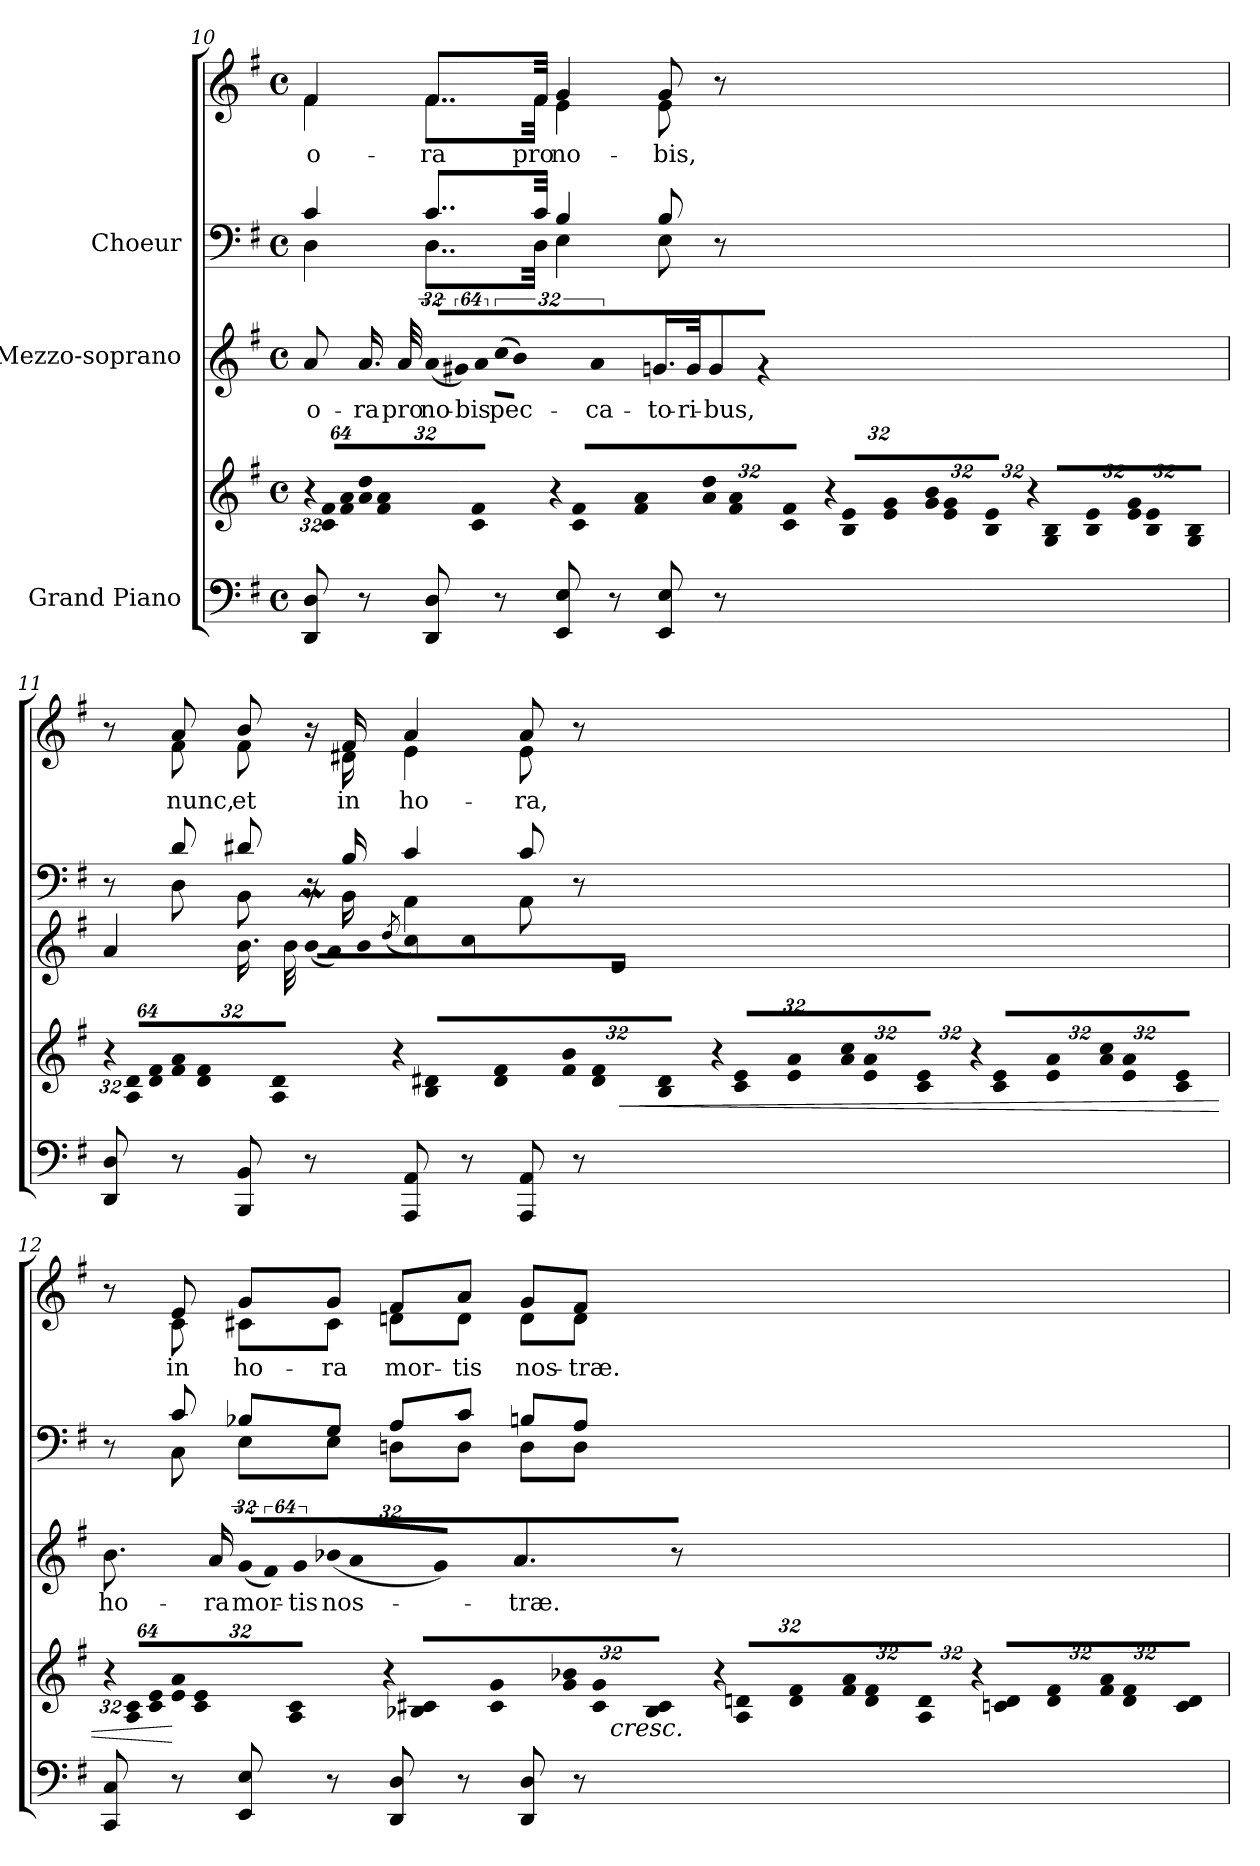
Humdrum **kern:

**kern	**kern	**dynam	**kern	**text	**kern	**kern	**text
*part3	*part3	*part3	*part2	*part2	*part1	*part1	*part1
*staff5	*staff4	*staff4/5	*staff3	*staff3	*staff2	*staff1	*staff1
*I"Grand Piano	*	*	*I"Mezzo-soprano	*	*I"Choeur	*	*
*clefF4	*clefG2	*	*clefG2	*	*clefF4	*clefG2	*
*k[f#]	*k[f#]	*	*k[f#]	*	*k[f#]	*k[f#]	*
*G:	*G:	*	*G:	*	*G:	*G:	*
*M4/4	*M4/4	*	*M4/4	*	*M4/4	*M4/4	*
*met(c)	*met(c)	*	*met(c)	*	*met(c)	*met(c)	*
*	*Xbrackettup	*	*	*	*	*	*
=10	=10	=10	=10	=10	=10	=10	=10
!	!LO:N:vis=16	!	!	!	!	!	!
!	!	!	!	!LO:LY:b:color=#000000	!	!	!
*	*	*	*	*	*^	*	*
!	!	!	!	!	!	!	!	!LO:LY:b:color=#000000
*	*	*	*	*	*	*	*^	*
8DDi/ 8Di	512%21r	.	8ai/	o-	4ci/	4Di\	4f#i/	4f#i\	o-
!	!LO:N:vis=16	!	!	!	!	!	!	!	!
.	1024%43ci/ 1024%43f#iLL	.	.	.	.	.	.	.	.
!	!LO:N:vis=16	!	!	!	!	!	!	!	!
.	1024%43f#i/ 1024%43ai	.	.	.	.	.	.	.	.
!	!LO:N:vis=16	!	!	!	!	!	!	!	!
!	!	!	!	!LO:LY:b:color=#000000	!	!	!	!	!
8r	512%21ai/ 512%21ddi	.	16.ai/	-ra	.	.	.	.	.
!	!LO:N:vis=16	!	!	!	!	!	!	!	!
.	1024%43f#i/ 1024%43ai	.	.	.	.	.	.	.	.
!	!LO:N:vis=16	!	!	!	!	!	!	!	!
.	1024%43ci/ 1024%43f#iJJ	.	.	.	.	.	.	.	.
!	!	!	!	!LO:LY:b:color=#000000	!	!	!	!	!
.	.	.	32ai/	pro	.	.	.	.	.
!	!LO:N:vis=16	!	!LO:N:vis=16	!	!	!	!	!	!
!	!	!	!	!LO:LY:b:color=#000000	!	!	!	!	!
!	!	!	!	!	!	!	!	!	!LO:LY:b:color=#000000
8DDi/ 8Di	512%21r	.	(512%21ai/LL	no-	8..ci/L	8..Di\L	8..f#i/L	8..f#i\L	-ra
!	!LO:N:vis=16	!	!LO:N:vis=16	!	!	!	!	!	!
.	1024%43ci/ 1024%43f#iLL	.	1024%43g#Xi/JJ)	.	.	.	.	.	.
!	!LO:N:vis=16	!	!LO:N:vis=16	!	!	!	!	!	!
!	!	!	!	!LO:LY:b:color=#000000	!	!	!	!	!
.	1024%43f#i/ 1024%43ai	.	1024%43ai/	-bis	.	.	.	.	.
!	!LO:N:vis=16	!	!LO:N:vis=16	!	!	!	!	!	!
!	!	!	!	!LO:LY:b:color=#000000	!	!	!	!	!
8r	512%21ai/ 512%21ddi	.	(512%21cci\LL	pec-	.	.	.	.	.
!	!LO:N:vis=16	!	!LO:N:vis=16	!	!	!	!	!	!
.	1024%43f#i/ 1024%43ai	.	1024%43bi\JJ)	.	.	.	.	.	.
!	!LO:N:vis=16	!	!LO:N:vis=16	!	!	!	!	!	!
!	!	!	!	!LO:LY:b:color=#000000	!	!	!	!	!
.	1024%43ci/ 1024%43f#iJJ	.	1024%43ai/	-ca-	.	.	.	.	.
!	!	!	!	!	!	!	!	!	!LO:LY:b:color=#000000
.	.	.	.	.	32ci/Jkk	32Di\Jkk	32f#i/Jkk	32f#i\Jkk	pro
!	!LO:N:vis=16	!	!	!	!	!	!	!	!
!	!	!	!	!LO:LY:b:color=#000000	!	!	!	!	!
!	!	!	!	!	!	!	!	!	!LO:LY:b:color=#000000
8EEi/ 8Ei	512%21r	.	16.gni/	-to-	4Bi/	4Ei\	4gi/	4ei\	no-
!	!LO:N:vis=16	!	!	!	!	!	!	!	!
.	1024%43Bi/ 1024%43eiLL	.	.	.	.	.	.	.	.
!	!LO:N:vis=16	!	!	!	!	!	!	!	!
.	1024%43ei/ 1024%43gi	.	.	.	.	.	.	.	.
!	!	!	!	!LO:LY:b:color=#000000	!	!	!	!	!
.	.	.	32gi/	-ri-	.	.	.	.	.
!	!LO:N:vis=16	!	!	!	!	!	!	!	!
!	!	!	!	!LO:LY:b:color=#000000	!	!	!	!	!
8r	512%21gi/ 512%21bi	.	8gi/	-bus,	.	.	.	.	.
!	!LO:N:vis=16	!	!	!	!	!	!	!	!
.	1024%43ei/ 1024%43gi	.	.	.	.	.	.	.	.
!	!LO:N:vis=16	!	!	!	!	!	!	!	!
.	1024%43Bi/ 1024%43eiJJ	.	.	.	.	.	.	.	.
!	!LO:N:vis=16	!	!	!	!	!	!	!	!
!	!	!	!	!	!	!	!	!	!LO:LY:b:color=#000000
8EEi/ 8Ei	512%21r	.	4r	.	8Bi/	8Ei\	8gi/	8ei\	-bis,
!	!LO:N:vis=16	!	!	!	!	!	!	!	!
.	1024%43Gi/ 1024%43BiLL	.	.	.	.	.	.	.	.
!	!LO:N:vis=16	!	!	!	!	!	!	!	!
.	1024%43Bi/ 1024%43ei	.	.	.	.	.	.	.	.
!	!LO:N:vis=16	!	!	!	!	!	!	!	!
8r	512%21ei/ 512%21gi	.	.	.	8r	8ryy	8r	8ryy	.
!	!LO:N:vis=16	!	!	!	!	!	!	!	!
.	1024%43Bi/ 1024%43ei	.	.	.	.	.	.	.	.
!	!LO:N:vis=16	!	!	!	!	!	!	!	!
.	1024%43Gi/ 1024%43BiJJ	.	.	.	.	.	.	.	.
!!LO:LB:g=z	!!
=11	=11	=11	=11	=11	=11	=11	=11	=11	=11
!	!LO:N:vis=16	!	!	!	!	!	!	!	!
!	!	!	!	!LO:LY:b:color=#000000	!	!	!	!	!
8DDi/ 8Di	512%21r	.	4ai/	nunc,	8r	8ryy	8r	8ryy	.
!	!LO:N:vis=16	!	!	!	!	!	!	!	!
.	1024%43Ai/ 1024%43diLL	.	.	.	.	.	.	.	.
!	!LO:N:vis=16	!	!	!	!	!	!	!	!
.	1024%43di/ 1024%43f#i	.	.	.	.	.	.	.	.
!	!LO:N:vis=16	!	!	!	!	!	!	!	!
!	!	!	!	!	!	!	!	!	!LO:LY:b:color=#000000
8r	512%21f#i/ 512%21ai	[	.	.	8di/	8Di\	8ai/	8f#i\	nunc,
!	!LO:N:vis=16	!	!	!	!	!	!	!	!
.	1024%43di/ 1024%43f#i	.	.	.	.	.	.	.	.
!	!LO:N:vis=16	!	!	!	!	!	!	!	!
.	1024%43Ai/ 1024%43diJJ	.	.	.	.	.	.	.	.
!	!LO:N:vis=16	!	!	!	!	!	!	!	!
!	!	!	!	!LO:LY:b:color=#000000	!	!	!	!	!
!	!	!	!	!	!	!	!	!	!LO:LY:b:color=#000000
8BBBi/ 8BBi	512%21r	]	16.bi\	et	8d#Xi/	8BBi\	8bi/	8f#i\	et
!	!LO:N:vis=16	!	!	!	!	!	!	!	!
.	1024%43Bi/ 1024%43d#XiLL	.	.	.	.	.	.	.	.
!	!LO:N:vis=16	!	!	!	!	!	!	!	!
.	1024%43d#i/ 1024%43f#i	.	.	.	.	.	.	.	.
!	!	!	!	!LO:LY:b:color=#000000	!	!	!	!	!
.	.	.	32bi\	in	.	.	.	.	.
!	!LO:N:vis=16	!	!LO:N:vis=16	!	!	!	!	!	!
!	!	!	!	!LO:LY:b:color=#000000	!	!	!	!	!
8r	512%21f#i/ 512%21bi	.	(512%21bmi/LL	ho-	16r	16ryy	16r	16ryy	.
!	!LO:N:vis=16	!	!LO:N:vis=16	!	!	!	!	!	!
.	1024%43d#i/ 1024%43f#i	.	1024%43ai/JJ)	.	.	.	.	.	.
!	!	!	!	!	!	!	!	!	!LO:LY:b:color=#000000
.	.	.	.	.	16Bi/	16BBi\	16f#i/	16d#Xi\	in
!	!LO:N:vis=16	!	!LO:N:vis=16	!	!	!	!	!	!
!	!	!	!	!LO:LY:b:color=#000000	!	!	!	!	!
.	1024%43Bi/ 1024%43d#iJJ	.	1024%43bi\	-ra	.	.	.	.	.
!	!	!	!	!LO:LY:b:color=#000000	!	!	!	!	!
.	.	.	(8qddi/	mor-	.	.	.	.	.
!	!LO:N:vis=16	!	!	!	!	!	!	!	!
!	!	!	!	!	!	!	!	!	!LO:LY:b:color=#000000
8AAAi/ 8AAi	512%21r	.	8cci\)	.	4ci/	4AAi\	4ai/	4ei\	ho-
!	!LO:N:vis=16	!	!	!	!	!	!	!	!
.	1024%43ci/ 1024%43eiLL	.	.	.	.	.	.	.	.
!	!LO:N:vis=16	!	!	!	!	!	!	!	!
.	1024%43ei/ 1024%43ai	.	.	.	.	.	.	.	.
!	!LO:N:vis=16	!	!	!	!	!	!	!	!
!	!	!	!	!LO:LY:b:color=#000000	!	!	!	!	!
8r	512%21ai/ 512%21cci	.	8cci\	-tis,	.	.	.	.	.
!	!LO:N:vis=16	!	!	!	!	!	!	!	!
.	1024%43ei/ 1024%43ai	.	.	.	.	.	.	.	.
!	!LO:N:vis=16	!	!	!	!	!	!	!	!
.	1024%43ci/ 1024%43eiJJ	.	.	.	.	.	.	.	.
!	!LO:N:vis=16	!	!	!	!	!	!	!	!
!	!	!	!	!	!	!	!	!	!LO:LY:b:color=#000000
8AAAi/ 8AAi	512%21r	.	8r	.	8ci/	8AAi\	8ai/	8ei\	-ra,
!	!LO:N:vis=16	!	!	!	!	!	!	!	!
.	1024%43ci/ 1024%43eiLL	.	.	.	.	.	.	.	.
!	!LO:N:vis=16	!	!	!	!	!	!	!	!
.	1024%43ei/ 1024%43ai	.	.	.	.	.	.	.	.
!	!LO:N:vis=16	!	!	!	!	!	!	!	!
8r	512%21ai/ 512%21cci	.	16r	.	8r	8ryy	8r	8ryy	.
!	!LO:N:vis=16	!	!	!	!	!	!	!	!
.	1024%43ei/ 1024%43ai	.	.	.	.	.	.	.	.
!	!	!	!	!LO:LY:b:color=#000000	!	!	!	!	!
.	.	.	16ei/	in	.	.	.	.	.
!	!LO:N:vis=16	!LO:HP:b	!	!	!	!	!	!	!
!	!	!LO:HP:n=1:b	!	!	!	!	!	!	!
.	1024%43ci/ 1024%43eiJJ	< >	.	.	.	.	.	.	.
=12	=12	=12	=12	=12	=12	=12	=12	=12	=12
!	!LO:N:vis=16	!	!	!	!	!	!	!	!
!	!	!	!	!LO:LY:b:color=#000000	!	!	!	!	!
8CCi/ 8Ci	512%21r	.	8.bi\	ho-	8r	8ryy	8r	8ryy	.
!	!LO:N:vis=16	!	!	!	!	!	!	!	!
.	1024%43Ai/ 1024%43ciLL	.	.	.	.	.	.	.	.
!	!LO:N:vis=16	!	!	!	!	!	!	!	!
.	1024%43ci/ 1024%43ei	.	.	.	.	.	.	.	.
!	!LO:N:vis=16	!	!	!	!	!	!	!	!
!	!	!	!	!	!	!	!	!	!LO:LY:b:color=#000000
8r	512%21ei/ 512%21ai	[	.	.	8ci/	8Ci\	8ei/	8ci\	in
!	!LO:N:vis=16	!	!	!	!	!	!	!	!
.	1024%43ci/ 1024%43ei	.	.	.	.	.	.	.	.
!	!	!	!	!LO:LY:b:color=#000000	!	!	!	!	!
.	.	.	16ai/	-ra	.	.	.	.	.
!	!LO:N:vis=16	!	!	!	!	!	!	!	!
.	1024%43Ai/ 1024%43ciJJ	.	.	.	.	.	.	.	.
!	!LO:N:vis=16	!	!LO:N:vis=16	!	!	!	!	!	!
!	!	!	!	!LO:LY:b:color=#000000	!	!	!	!	!
!	!	!	!	!	!	!	!	!	!LO:LY:b:color=#000000
8EEi/ 8Ei	512%21r	]	(512%21gi/LL	mor-	8B-Xi/L	8Ei\L	8gi/L	8c#Xi\L	ho-
!	!LO:N:vis=16	!	!LO:N:vis=16	!	!	!	!	!	!
.	1024%43B-Xi/ 1024%43c#XiLL	.	1024%43f#i/JJ)	.	.	.	.	.	.
!	!LO:N:vis=16	!	!LO:N:vis=16	!	!	!	!	!	!
!	!	!	!	!LO:LY:b:color=#000000	!	!	!	!	!
.	1024%43c#i/ 1024%43gi	.	1024%43gi/	-tis	.	.	.	.	.
!	!LO:N:vis=16	!	!LO:N:vis=16	!	!	!	!	!	!
!	!	!	!	!LO:LY:b:color=#000000	!	!	!	!	!
!	!	!	!	!	!	!	!	!	!LO:LY:b:color=#000000
8r	512%21gi/ 512%21b-Xi	.	(512%21b-Xi/LL	nos-	8Gi/J	8Ei\J	8gi/J	8c#i\J	-ra
!	!LO:N:vis=16	!	!LO:N:vis=16	!	!	!	!	!	!
.	1024%43c#i/ 1024%43gi	.	1024%43ai/	.	.	.	.	.	.
!	!LO:N:vis=16	!	!LO:N:vis=16	!	!	!	!	!	!
.	1024%43B-i/ 1024%43c#iJJ	.	1024%43gi/JJ)	.	.	.	.	.	.
!	!LO:N:vis=16	!	!	!	!	!	!	!	!
!	!	!	!	!LO:LY:b:color=#000000	!	!	!	!	!
!	!	!	!	!	!	!	!	!	!LO:LY:b:color=#000000
8DDi/ 8Di	512%21r	.	4.ai/	-træ.	8Ai/L	8Dni\L	8f#i/L	8dni\L	mor-
!	!LO:N:vis=16	!	!	!	!	!	!	!	!
.	1024%43Ai/ 1024%43dniLL	.	.	.	.	.	.	.	.
!	!LO:N:vis=16	!	!	!	!	!	!	!	!
.	1024%43di/ 1024%43f#i	.	.	.	.	.	.	.	.
!	!LO:N:vis=16	!	!	!	!	!	!	!	!
!	!	!	!	!	!	!	!	!	!LO:LY:b:color=#000000
8r	512%21f#i/ 512%21ai	.	.	.	8ci/J	8Di\J	8ai/J	8di\J	-tis
!	!LO:N:vis=16	!	!	!	!	!	!	!	!
.	1024%43di/ 1024%43f#i	.	.	.	.	.	.	.	.
!	!LO:N:vis=16	!	!	!	!	!	!	!	!
.	1024%43Ai/ 1024%43diJJ	.	.	.	.	.	.	.	.
!	!LO:N:vis=16	!	!	!	!	!	!	!	!
!	!	!	!	!	!	!	!	!	!LO:LY:b:color=#000000
8DDi/ 8Di	512%21r	.	.	.	8Bni/L	8Di\L	8gi/L	8di\L	nos-
!	!LO:N:vis=16	!	!	!	!	!	!	!	!
.	1024%43cni/ 1024%43diLL	.	.	.	.	.	.	.	.
!	!LO:N:vis=16	!	!	!	!	!	!	!	!
.	1024%43di/ 1024%43f#i	.	.	.	.	.	.	.	.
!	!LO:N:vis=16	!	!	!	!	!	!	!	!
!	!	!	!	!	!	!	!	!	!LO:LY:b:color=#000000
8r	512%21f#i/ 512%21ai	.	8r	.	8Ai/J	8Di\J	8f#i/J	8di\J	-træ.
!	!LO:N:vis=16	!	!	!	!	!	!	!	!
.	1024%43di/ 1024%43f#i	.	.	.	.	.	.	.	.
!	!LO:N:vis=16	!LO:HP:b	!	!	!	!	!	!	!
!	!	!LO:HP:n=1:b	!	!	!	!	!	!	!
.	1024%43ci/ 1024%43diJJ	< >	.	.	.	.	.	.	.
*	*	*	*	*	*v	*v	*	*	*
*	*	*	*	*	*	*v	*v	*
=	=	=	=	=	=	=	=
*-	*-	*-	*-	*-	*-	*-	*-
